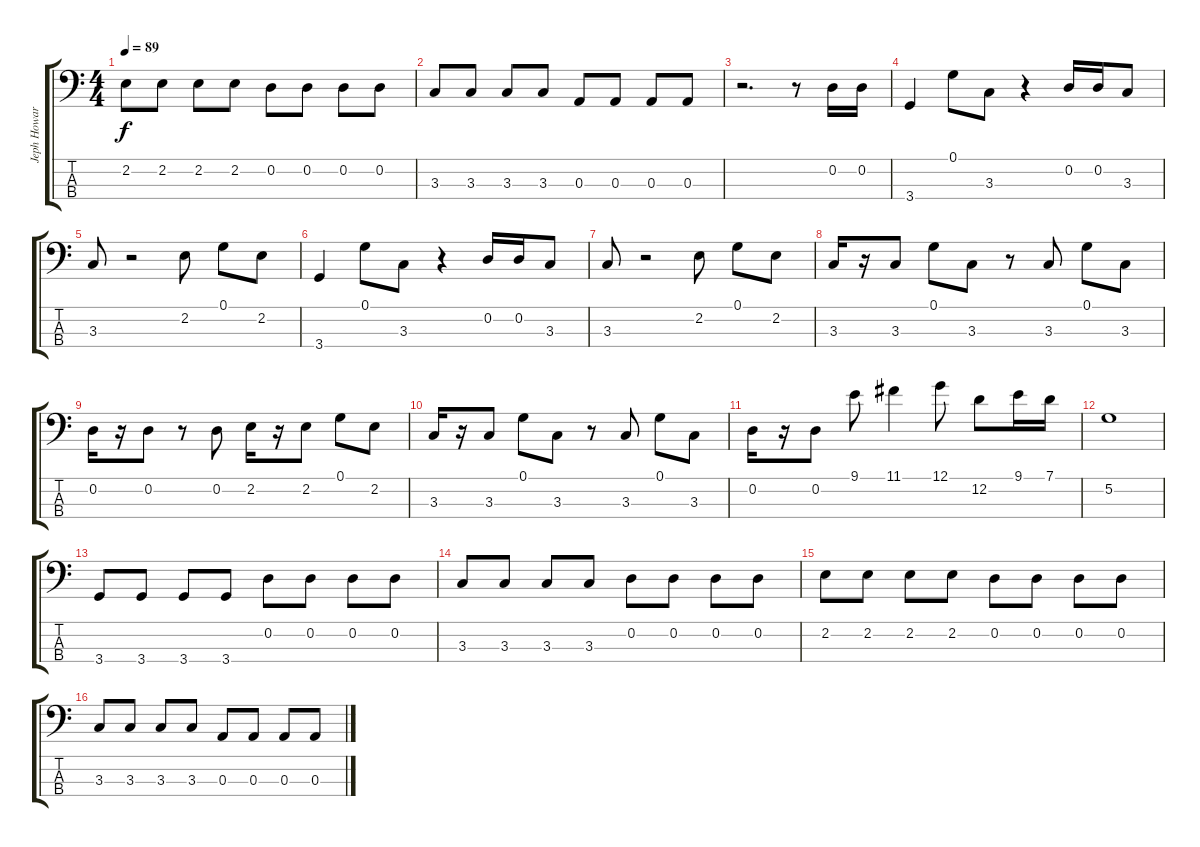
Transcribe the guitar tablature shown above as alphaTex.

\track ("Jeph Howard - Bass" "Jeph Howar") {instrument electricbassfinger}
\staff {score tabs}
\tuning (G2 D2 A1 E1) {hide}
\ts (4 4)
\tempo 89
\clef f4
\ks c
2.2.8{dy f} 2.2.8 2.2.8 2.2.8 0.2.8 0.2.8 0.2.8 0.2.8 |
3.3.8 3.3.8 3.3.8 3.3.8 0.3.8 0.3.8 0.3.8 0.3.8 |
r.2{d} r.8 0.2.16 0.2.16 |
3.4.4 0.1.8 3.3.8 r.4 0.2.16 0.2.16 3.3.8 |
3.3.8 r.2 2.2.8 0.1.8 2.2.8 |
3.4.4 0.1.8 3.3.8 r.4 0.2.16 0.2.16 3.3.8 |
3.3.8 r.2 2.2.8 0.1.8 2.2.8 |
3.3.16 r.16 3.3.8 0.1.8 3.3.8 r.8 3.3.8 0.1.8 3.3.8 |
0.2.16 r.16 0.2.8 r.8 0.2.8 2.2.16 r.16 2.2.8 0.1.8 2.2.8 |
3.3.16 r.16 3.3.8 0.1.8 3.3.8 r.8 3.3.8 0.1.8 3.3.8 |
0.2.16 r.16 0.2.8 9.1.8 11.1.4 12.1.8 12.2.8 9.1.16 7.1.16 |
5.2.1 |
3.4.8 3.4.8 3.4.8 3.4.8 0.2.8 0.2.8 0.2.8 0.2.8 |
3.3.8 3.3.8 3.3.8 3.3.8 0.2.8 0.2.8 0.2.8 0.2.8 |
2.2.8 2.2.8 2.2.8 2.2.8 0.2.8 0.2.8 0.2.8 0.2.8 |
3.3.8 3.3.8 3.3.8 3.3.8 0.3.8 0.3.8 0.3.8 0.3.8
